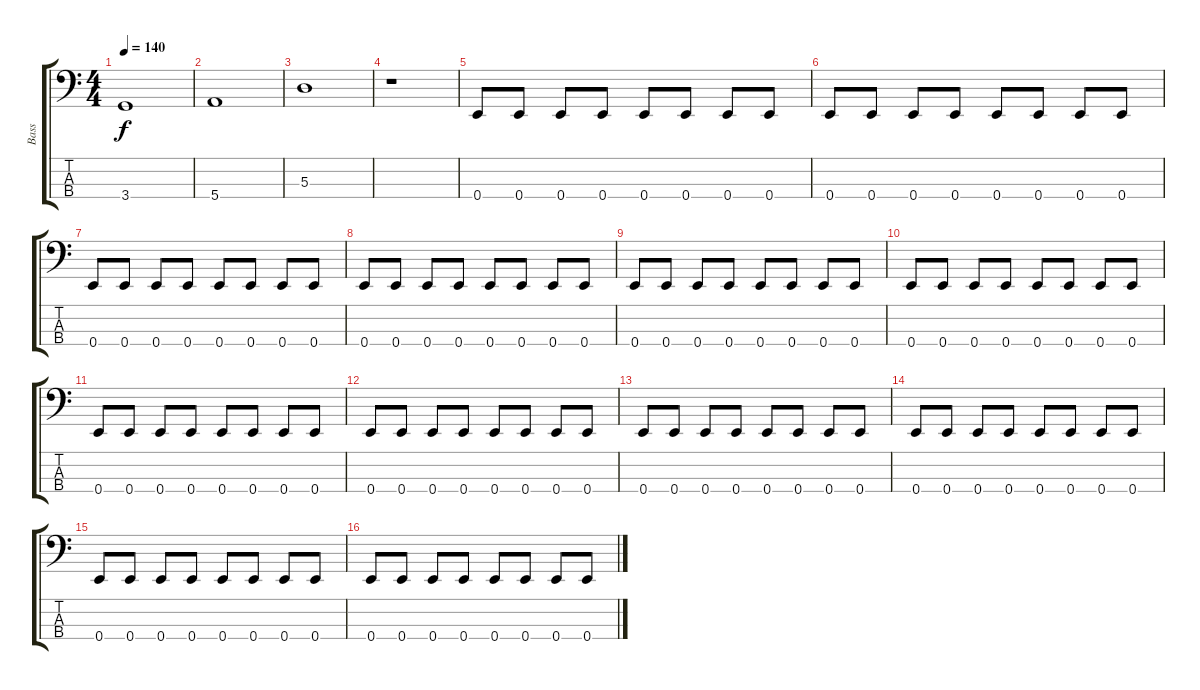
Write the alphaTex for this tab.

\track ("Bass" "Bass") {instrument electricbasspick}
\staff {score tabs}
\tuning (G2 D2 A1 E1) {hide}
\ts (4 4)
\tempo 140
\clef f4
\ks c
3.4.1{dy f} |
5.4.1 |
5.3.1 |
r.1 |
0.4.8 0.4.8 0.4.8 0.4.8 0.4.8 0.4.8 0.4.8 0.4.8 |
0.4.8 0.4.8 0.4.8 0.4.8 0.4.8 0.4.8 0.4.8 0.4.8 |
0.4.8 0.4.8 0.4.8 0.4.8 0.4.8 0.4.8 0.4.8 0.4.8 |
0.4.8 0.4.8 0.4.8 0.4.8 0.4.8 0.4.8 0.4.8 0.4.8 |
0.4.8 0.4.8 0.4.8 0.4.8 0.4.8 0.4.8 0.4.8 0.4.8 |
0.4.8 0.4.8 0.4.8 0.4.8 0.4.8 0.4.8 0.4.8 0.4.8 |
0.4.8 0.4.8 0.4.8 0.4.8 0.4.8 0.4.8 0.4.8 0.4.8 |
0.4.8 0.4.8 0.4.8 0.4.8 0.4.8 0.4.8 0.4.8 0.4.8 |
0.4.8 0.4.8 0.4.8 0.4.8 0.4.8 0.4.8 0.4.8 0.4.8 |
0.4.8 0.4.8 0.4.8 0.4.8 0.4.8 0.4.8 0.4.8 0.4.8 |
0.4.8 0.4.8 0.4.8 0.4.8 0.4.8 0.4.8 0.4.8 0.4.8 |
0.4.8 0.4.8 0.4.8 0.4.8 0.4.8 0.4.8 0.4.8 0.4.8
